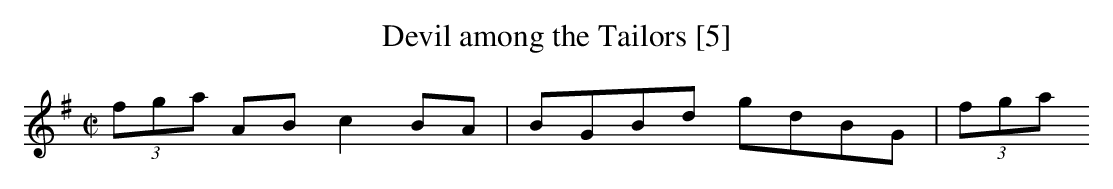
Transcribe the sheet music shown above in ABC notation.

X:1
T:Devil among the Tailors [5]
M:C|
L:1/8
K:Ador
(3fga AB c2 BA|BGBd gdBG|(3fga ....
